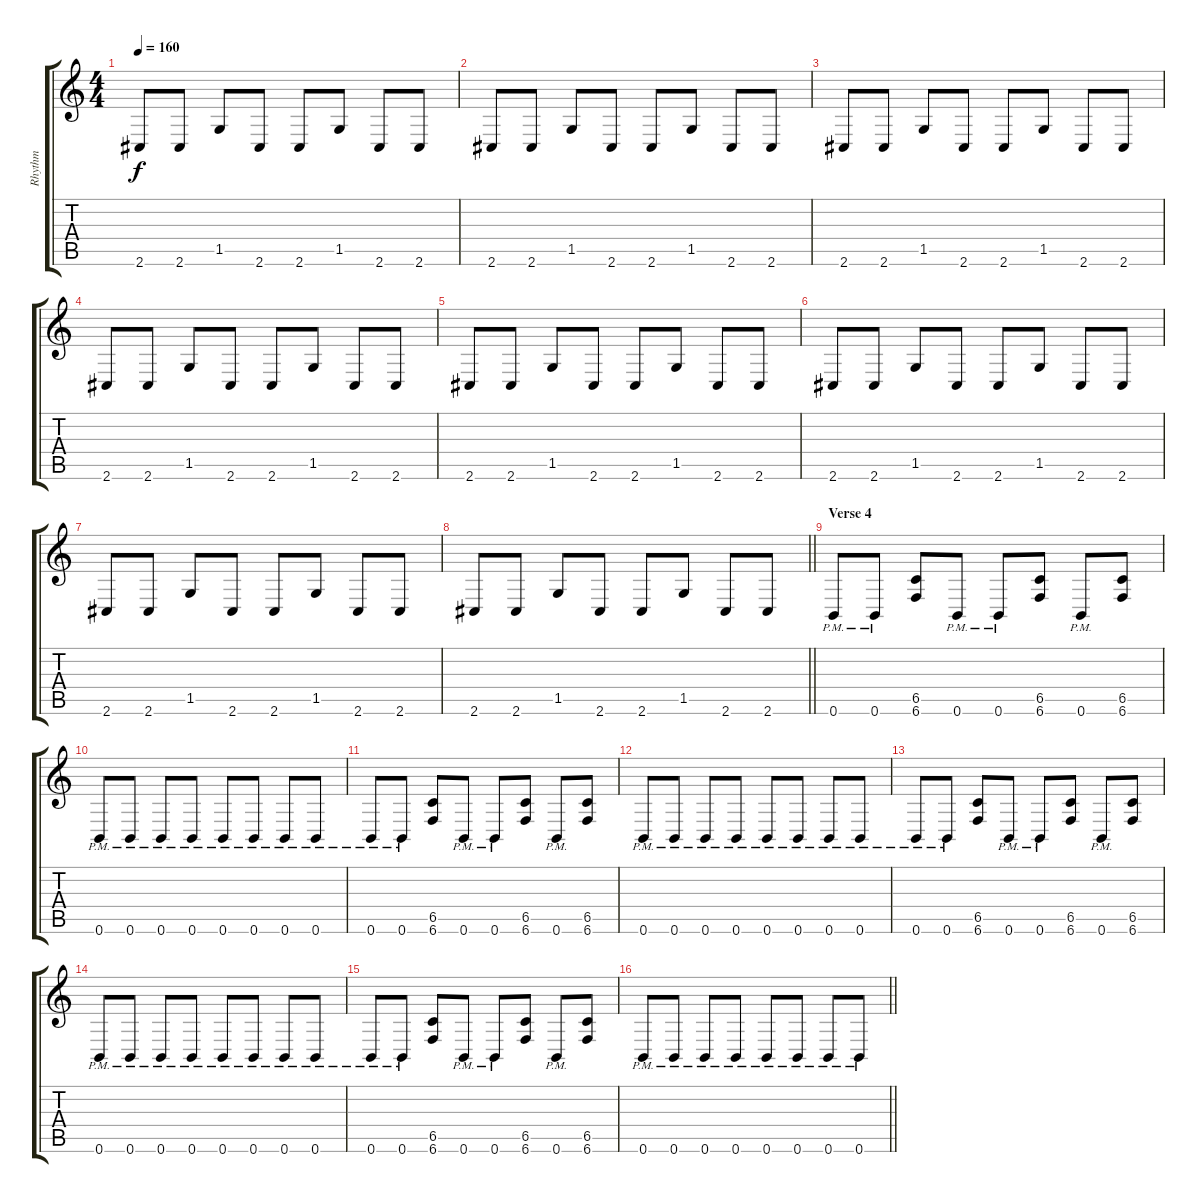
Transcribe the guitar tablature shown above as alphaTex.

\track ("Rhythm" "Rhythm") {instrument distortionguitar}
\staff {score tabs}
\tuning (Db4 Ab3 E3 B2 Gb2 B1) {hide}
\ts (4 4)
\tempo 160
\clef g2
\ks c
2.6.8{dy f} 2.6.8 1.5.8 2.6.8 2.6.8 1.5.8 2.6.8 2.6.8 |
2.6.8 2.6.8 1.5.8 2.6.8 2.6.8 1.5.8 2.6.8 2.6.8 |
2.6.8 2.6.8 1.5.8 2.6.8 2.6.8 1.5.8 2.6.8 2.6.8 |
2.6.8 2.6.8 1.5.8 2.6.8 2.6.8 1.5.8 2.6.8 2.6.8 |
2.6.8 2.6.8 1.5.8 2.6.8 2.6.8 1.5.8 2.6.8 2.6.8 |
2.6.8 2.6.8 1.5.8 2.6.8 2.6.8 1.5.8 2.6.8 2.6.8 |
2.6.8 2.6.8 1.5.8 2.6.8 2.6.8 1.5.8 2.6.8 2.6.8 |
\barLineRight lightlight
2.6.8 2.6.8 1.5.8 2.6.8 2.6.8 1.5.8 2.6.8 2.6.8 |
\section ("" "Verse 4")
0.6{pm}.8 0.6{pm}.8 (6.5 6.6).8 0.6{pm}.8 0.6{pm}.8 (6.5 6.6).8 0.6{pm}.8 (6.5 6.6).8 |
0.6{pm}.8 0.6{pm}.8 0.6{pm}.8 0.6{pm}.8 0.6{pm}.8 0.6{pm}.8 0.6{pm}.8 0.6{pm}.8 |
0.6{pm}.8 0.6{pm}.8 (6.5 6.6).8 0.6{pm}.8 0.6{pm}.8 (6.5 6.6).8 0.6{pm}.8 (6.5 6.6).8 |
0.6{pm}.8 0.6{pm}.8 0.6{pm}.8 0.6{pm}.8 0.6{pm}.8 0.6{pm}.8 0.6{pm}.8 0.6{pm}.8 |
0.6{pm}.8 0.6{pm}.8 (6.5 6.6).8 0.6{pm}.8 0.6{pm}.8 (6.5 6.6).8 0.6{pm}.8 (6.5 6.6).8 |
0.6{pm}.8 0.6{pm}.8 0.6{pm}.8 0.6{pm}.8 0.6{pm}.8 0.6{pm}.8 0.6{pm}.8 0.6{pm}.8 |
0.6{pm}.8 0.6{pm}.8 (6.5 6.6).8 0.6{pm}.8 0.6{pm}.8 (6.5 6.6).8 0.6{pm}.8 (6.5 6.6).8 |
\barLineRight lightlight
0.6{pm}.8 0.6{pm}.8 0.6{pm}.8 0.6{pm}.8 0.6{pm}.8 0.6{pm}.8 0.6{pm}.8 0.6{pm}.8
